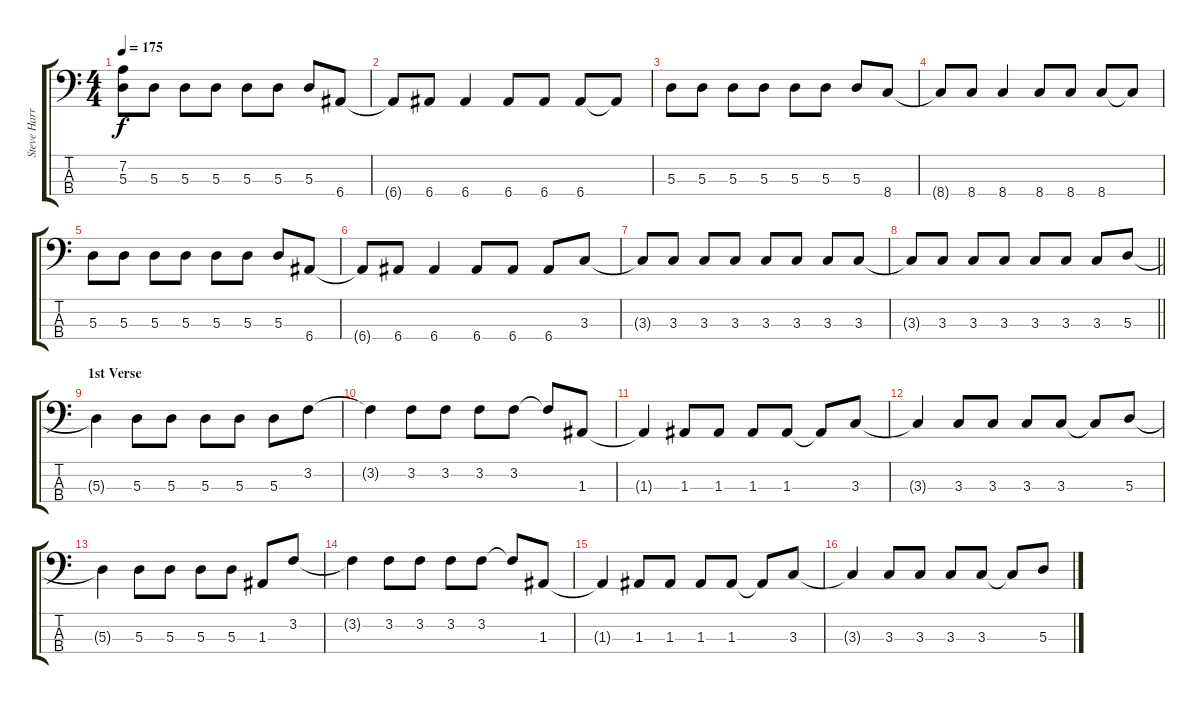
\track ("Steve Harris" "Steve Harr") {instrument electricbassfinger}
\staff {score tabs}
\tuning (G2 D2 A1 E1) {hide}
\ts (4 4)
\tempo 175
\clef f4
\ks c
(7.2 5.3).8{dy f instrument electricbassfinger} 5.3.8 5.3.8 5.3.8 5.3.8 5.3.8 5.3.8 6.4.8 |
6.4{t}.8 6.4.8 6.4.4 6.4.8 6.4.8 6.4.8 6.4{t}.8 |
5.3.8 5.3.8 5.3.8 5.3.8 5.3.8 5.3.8 5.3.8 8.4.8 |
8.4{t}.8 8.4.8 8.4.4 8.4.8 8.4.8 8.4.8 8.4{t}.8 |
5.3.8 5.3.8 5.3.8 5.3.8 5.3.8 5.3.8 5.3.8 6.4.8 |
6.4{t}.8 6.4.8 6.4.4 6.4.8 6.4.8 6.4.8 3.3.8 |
3.3{t}.8 3.3.8 3.3.8 3.3.8 3.3.8 3.3.8 3.3.8 3.3.8 |
\barLineRight lightlight
3.3{t}.8 3.3.8 3.3.8 3.3.8 3.3.8 3.3.8 3.3.8 5.3.8 |
\section ("" "1st Verse")
5.3{t}.4 5.3.8 5.3.8 5.3.8 5.3.8 5.3.8 3.2.8 |
3.2{t}.4 3.2.8 3.2.8 3.2.8 3.2.8 3.2{t}.8 1.3.8 |
1.3{t}.4 1.3.8 1.3.8 1.3.8 1.3.8 1.3{t}.8 3.3.8 |
3.3{t}.4 3.3.8 3.3.8 3.3.8 3.3.8 3.3{t}.8 5.3.8 |
5.3{t}.4 5.3.8 5.3.8 5.3.8 5.3.8 1.3.8 3.2.8 |
3.2{t}.4 3.2.8 3.2.8 3.2.8 3.2.8 3.2{t}.8 1.3.8 |
1.3{t}.4 1.3.8 1.3.8 1.3.8 1.3.8 1.3{t}.8 3.3.8 |
3.3{t}.4 3.3.8 3.3.8 3.3.8 3.3.8 3.3{t}.8 5.3.8
